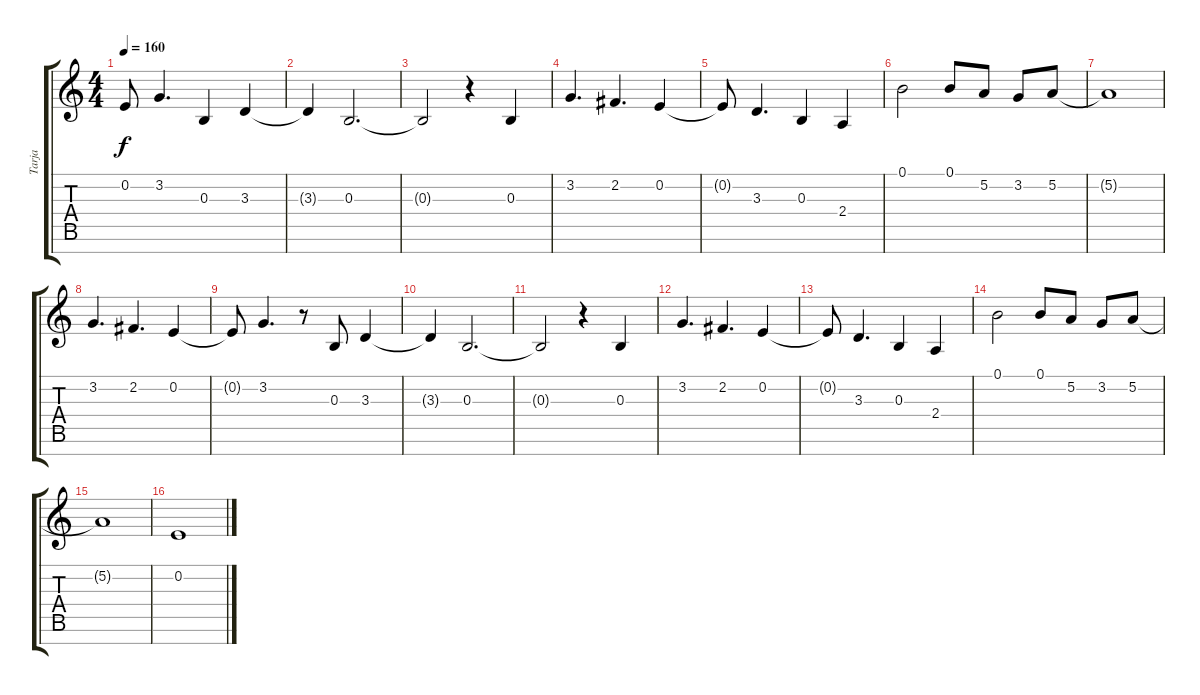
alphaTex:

\track ("Tarja" "Tarja") {instrument lead6voice}
\staff {score tabs}
\tuning (B4 E4 B3 G3 D3 A2 E2) {hide}
\ts (4 4)
\tempo 160
\clef g2
\ks c
0.2{t}.8{dy f} 3.2.4{d} 0.3.4 3.3.4 |
3.3{t}.4 0.3.2{d} |
0.3{t}.2 r.4 0.3.4 |
3.2.4{d} 2.2.4{d} 0.2.4 |
0.2{t}.8 3.3.4{d} 0.3.4 2.4.4 |
0.1.2 0.1.8 5.2.8 3.2.8 5.2.8 |
5.2{t}.1 |
3.2.4{d} 2.2.4{d} 0.2.4 |
0.2{t}.8 3.2.4{d} r.8 0.3.8 3.3.4 |
3.3{t}.4 0.3.2{d} |
0.3{t}.2 r.4 0.3.4 |
3.2.4{d} 2.2.4{d} 0.2.4 |
0.2{t}.8 3.3.4{d} 0.3.4 2.4.4 |
0.1.2 0.1.8 5.2.8 3.2.8 5.2.8 |
5.2{t}.1 |
0.2.1
